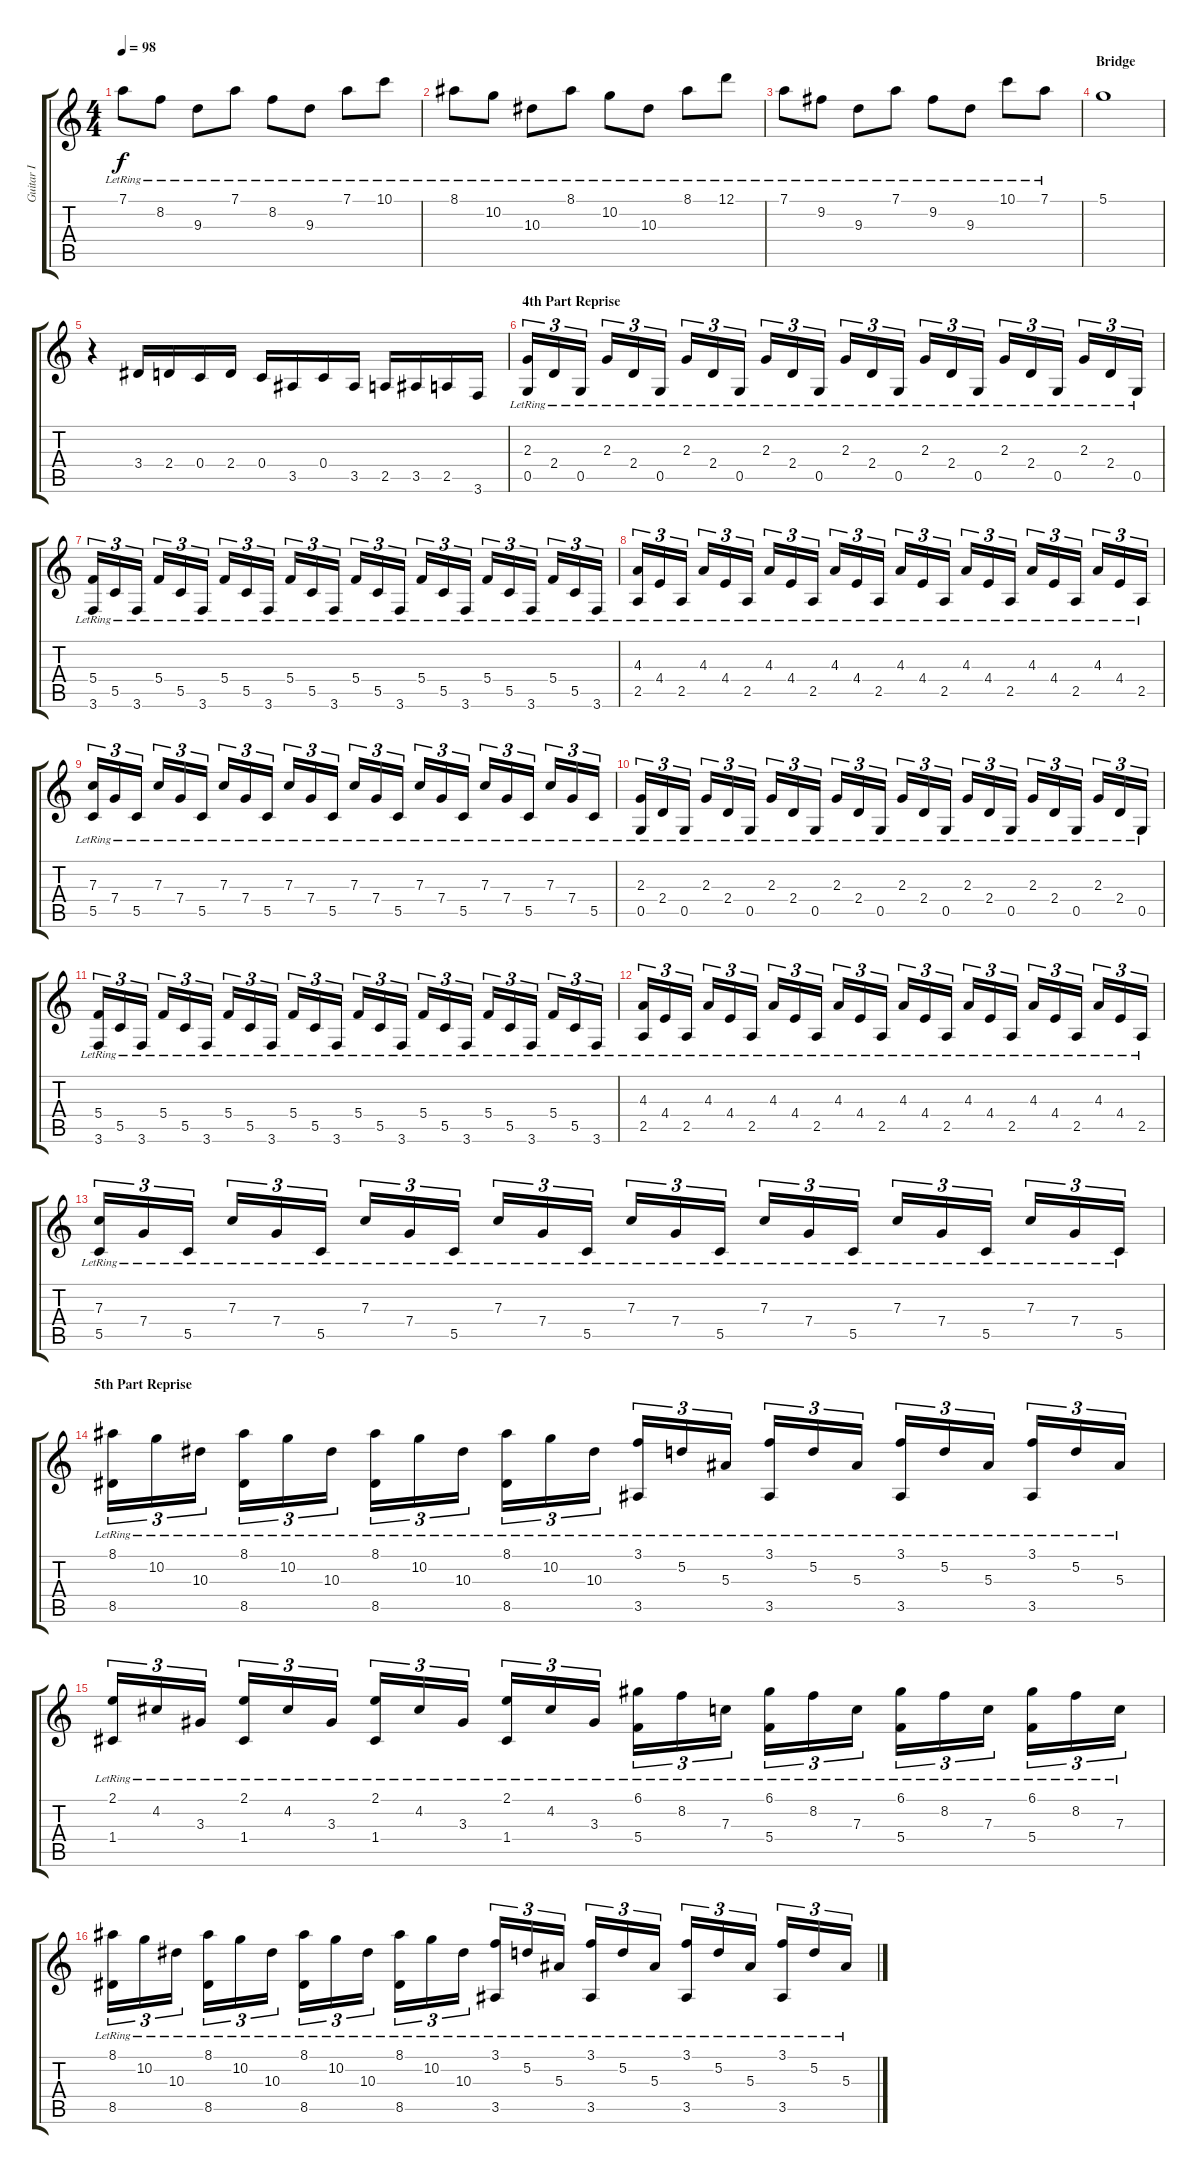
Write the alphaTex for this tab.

\track ("Guitar I" "Guitar I") {instrument acousticguitarsteel}
\staff {score tabs}
\tuning (D4 A3 F3 C3 G2 D2) {hide}
\ts (4 4)
\tempo 98
\clef g2
\ks c
7.1{lr}.8{dy f} 8.2{lr}.8 9.3{lr}.8 7.1{lr}.8 8.2{lr}.8 9.3{lr}.8 7.1{lr}.8 10.1{lr}.8 |
8.1{lr}.8 10.2{lr}.8 10.3{lr}.8 8.1{lr}.8 10.2{lr}.8 10.3{lr}.8 8.1{lr}.8 12.1{lr}.8 |
7.1{lr}.8 9.2{lr}.8 9.3{lr}.8 7.1{lr}.8 9.2{lr}.8 9.3{lr}.8 10.1{lr}.8 7.1{lr}.8 |
\section ("" "Bridge")
5.1.1 |
r.4 3.4.16 2.4.16 0.4.16 2.4.16 0.4.16 3.5.16 0.4.16 3.5.16 2.5.16 3.5.16 2.5.16 3.6.16 |
\section ("" "4th Part Reprise")
(2.3{lr} 0.5{lr}).16{tu (3 2)} 2.4{lr}.16{tu (3 2)} 0.5{lr}.16{tu (3 2)} 2.3{lr}.16{tu (3 2)} 2.4{lr}.16{tu (3 2)} 0.5{lr}.16{tu (3 2)} 2.3{lr}.16{tu (3 2)} 2.4{lr}.16{tu (3 2)} 0.5{lr}.16{tu (3 2)} 2.3{lr}.16{tu (3 2)} 2.4{lr}.16{tu (3 2)} 0.5{lr}.16{tu (3 2)} 2.3{lr}.16{tu (3 2)} 2.4{lr}.16{tu (3 2)} 0.5{lr}.16{tu (3 2)} 2.3{lr}.16{tu (3 2)} 2.4{lr}.16{tu (3 2)} 0.5{lr}.16{tu (3 2)} 2.3{lr}.16{tu (3 2)} 2.4{lr}.16{tu (3 2)} 0.5{lr}.16{tu (3 2)} 2.3{lr}.16{tu (3 2)} 2.4{lr}.16{tu (3 2)} 0.5{lr}.16{tu (3 2)} |
(5.4{lr} 3.6{lr}).16{tu (3 2)} 5.5{lr}.16{tu (3 2)} 3.6{lr}.16{tu (3 2)} 5.4{lr}.16{tu (3 2)} 5.5{lr}.16{tu (3 2)} 3.6{lr}.16{tu (3 2)} 5.4{lr}.16{tu (3 2)} 5.5{lr}.16{tu (3 2)} 3.6{lr}.16{tu (3 2)} 5.4{lr}.16{tu (3 2)} 5.5{lr}.16{tu (3 2)} 3.6{lr}.16{tu (3 2)} 5.4{lr}.16{tu (3 2)} 5.5{lr}.16{tu (3 2)} 3.6{lr}.16{tu (3 2)} 5.4{lr}.16{tu (3 2)} 5.5{lr}.16{tu (3 2)} 3.6{lr}.16{tu (3 2)} 5.4{lr}.16{tu (3 2)} 5.5{lr}.16{tu (3 2)} 3.6{lr}.16{tu (3 2)} 5.4{lr}.16{tu (3 2)} 5.5{lr}.16{tu (3 2)} 3.6{lr}.16{tu (3 2)} |
(4.3{lr} 2.5{lr}).16{tu (3 2)} 4.4{lr}.16{tu (3 2)} 2.5{lr}.16{tu (3 2)} 4.3{lr}.16{tu (3 2)} 4.4{lr}.16{tu (3 2)} 2.5{lr}.16{tu (3 2)} 4.3{lr}.16{tu (3 2)} 4.4{lr}.16{tu (3 2)} 2.5{lr}.16{tu (3 2)} 4.3{lr}.16{tu (3 2)} 4.4{lr}.16{tu (3 2)} 2.5{lr}.16{tu (3 2)} 4.3{lr}.16{tu (3 2)} 4.4{lr}.16{tu (3 2)} 2.5{lr}.16{tu (3 2)} 4.3{lr}.16{tu (3 2)} 4.4{lr}.16{tu (3 2)} 2.5{lr}.16{tu (3 2)} 4.3{lr}.16{tu (3 2)} 4.4{lr}.16{tu (3 2)} 2.5{lr}.16{tu (3 2)} 4.3{lr}.16{tu (3 2)} 4.4{lr}.16{tu (3 2)} 2.5{lr}.16{tu (3 2)} |
(7.3{lr} 5.5{lr}).16{tu (3 2)} 7.4{lr}.16{tu (3 2)} 5.5{lr}.16{tu (3 2)} 7.3{lr}.16{tu (3 2)} 7.4{lr}.16{tu (3 2)} 5.5{lr}.16{tu (3 2)} 7.3{lr}.16{tu (3 2)} 7.4{lr}.16{tu (3 2)} 5.5{lr}.16{tu (3 2)} 7.3{lr}.16{tu (3 2)} 7.4{lr}.16{tu (3 2)} 5.5{lr}.16{tu (3 2)} 7.3{lr}.16{tu (3 2)} 7.4{lr}.16{tu (3 2)} 5.5{lr}.16{tu (3 2)} 7.3{lr}.16{tu (3 2)} 7.4{lr}.16{tu (3 2)} 5.5{lr}.16{tu (3 2)} 7.3{lr}.16{tu (3 2)} 7.4{lr}.16{tu (3 2)} 5.5{lr}.16{tu (3 2)} 7.3{lr}.16{tu (3 2)} 7.4{lr}.16{tu (3 2)} 5.5{lr}.16{tu (3 2)} |
(2.3{lr} 0.5{lr}).16{tu (3 2)} 2.4{lr}.16{tu (3 2)} 0.5{lr}.16{tu (3 2)} 2.3{lr}.16{tu (3 2)} 2.4{lr}.16{tu (3 2)} 0.5{lr}.16{tu (3 2)} 2.3{lr}.16{tu (3 2)} 2.4{lr}.16{tu (3 2)} 0.5{lr}.16{tu (3 2)} 2.3{lr}.16{tu (3 2)} 2.4{lr}.16{tu (3 2)} 0.5{lr}.16{tu (3 2)} 2.3{lr}.16{tu (3 2)} 2.4{lr}.16{tu (3 2)} 0.5{lr}.16{tu (3 2)} 2.3{lr}.16{tu (3 2)} 2.4{lr}.16{tu (3 2)} 0.5{lr}.16{tu (3 2)} 2.3{lr}.16{tu (3 2)} 2.4{lr}.16{tu (3 2)} 0.5{lr}.16{tu (3 2)} 2.3{lr}.16{tu (3 2)} 2.4{lr}.16{tu (3 2)} 0.5{lr}.16{tu (3 2)} |
(5.4{lr} 3.6{lr}).16{tu (3 2)} 5.5{lr}.16{tu (3 2)} 3.6{lr}.16{tu (3 2)} 5.4{lr}.16{tu (3 2)} 5.5{lr}.16{tu (3 2)} 3.6{lr}.16{tu (3 2)} 5.4{lr}.16{tu (3 2)} 5.5{lr}.16{tu (3 2)} 3.6{lr}.16{tu (3 2)} 5.4{lr}.16{tu (3 2)} 5.5{lr}.16{tu (3 2)} 3.6{lr}.16{tu (3 2)} 5.4{lr}.16{tu (3 2)} 5.5{lr}.16{tu (3 2)} 3.6{lr}.16{tu (3 2)} 5.4{lr}.16{tu (3 2)} 5.5{lr}.16{tu (3 2)} 3.6{lr}.16{tu (3 2)} 5.4{lr}.16{tu (3 2)} 5.5{lr}.16{tu (3 2)} 3.6{lr}.16{tu (3 2)} 5.4{lr}.16{tu (3 2)} 5.5{lr}.16{tu (3 2)} 3.6{lr}.16{tu (3 2)} |
(4.3{lr} 2.5{lr}).16{tu (3 2)} 4.4{lr}.16{tu (3 2)} 2.5{lr}.16{tu (3 2)} 4.3{lr}.16{tu (3 2)} 4.4{lr}.16{tu (3 2)} 2.5{lr}.16{tu (3 2)} 4.3{lr}.16{tu (3 2)} 4.4{lr}.16{tu (3 2)} 2.5{lr}.16{tu (3 2)} 4.3{lr}.16{tu (3 2)} 4.4{lr}.16{tu (3 2)} 2.5{lr}.16{tu (3 2)} 4.3{lr}.16{tu (3 2)} 4.4{lr}.16{tu (3 2)} 2.5{lr}.16{tu (3 2)} 4.3{lr}.16{tu (3 2)} 4.4{lr}.16{tu (3 2)} 2.5{lr}.16{tu (3 2)} 4.3{lr}.16{tu (3 2)} 4.4{lr}.16{tu (3 2)} 2.5{lr}.16{tu (3 2)} 4.3{lr}.16{tu (3 2)} 4.4{lr}.16{tu (3 2)} 2.5{lr}.16{tu (3 2)} |
(7.3{lr} 5.5{lr}).16{tu (3 2)} 7.4{lr}.16{tu (3 2)} 5.5{lr}.16{tu (3 2)} 7.3{lr}.16{tu (3 2)} 7.4{lr}.16{tu (3 2)} 5.5{lr}.16{tu (3 2)} 7.3{lr}.16{tu (3 2)} 7.4{lr}.16{tu (3 2)} 5.5{lr}.16{tu (3 2)} 7.3{lr}.16{tu (3 2)} 7.4{lr}.16{tu (3 2)} 5.5{lr}.16{tu (3 2)} 7.3{lr}.16{tu (3 2)} 7.4{lr}.16{tu (3 2)} 5.5{lr}.16{tu (3 2)} 7.3{lr}.16{tu (3 2)} 7.4{lr}.16{tu (3 2)} 5.5{lr}.16{tu (3 2)} 7.3{lr}.16{tu (3 2)} 7.4{lr}.16{tu (3 2)} 5.5{lr}.16{tu (3 2)} 7.3{lr}.16{tu (3 2)} 7.4{lr}.16{tu (3 2)} 5.5{lr}.16{tu (3 2)} |
\section ("" "5th Part Reprise")
(8.1{lr} 8.5{lr}).16{tu (3 2)} 10.2{lr}.16{tu (3 2)} 10.3{lr}.16{tu (3 2)} (8.1{lr} 8.5{lr}).16{tu (3 2)} 10.2{lr}.16{tu (3 2)} 10.3{lr}.16{tu (3 2)} (8.1{lr} 8.5{lr}).16{tu (3 2)} 10.2{lr}.16{tu (3 2)} 10.3{lr}.16{tu (3 2)} (8.1{lr} 8.5{lr}).16{tu (3 2)} 10.2{lr}.16{tu (3 2)} 10.3{lr}.16{tu (3 2)} (3.1{lr} 3.5{lr}).16{tu (3 2)} 5.2{lr}.16{tu (3 2)} 5.3{lr}.16{tu (3 2)} (3.1{lr} 3.5{lr}).16{tu (3 2)} 5.2{lr}.16{tu (3 2)} 5.3{lr}.16{tu (3 2)} (3.1{lr} 3.5{lr}).16{tu (3 2)} 5.2{lr}.16{tu (3 2)} 5.3{lr}.16{tu (3 2)} (3.1{lr} 3.5{lr}).16{tu (3 2)} 5.2{lr}.16{tu (3 2)} 5.3{lr}.16{tu (3 2)} |
(2.1{lr} 1.4{lr}).16{tu (3 2)} 4.2{lr}.16{tu (3 2)} 3.3{lr}.16{tu (3 2)} (2.1{lr} 1.4{lr}).16{tu (3 2)} 4.2{lr}.16{tu (3 2)} 3.3{lr}.16{tu (3 2)} (2.1{lr} 1.4{lr}).16{tu (3 2)} 4.2{lr}.16{tu (3 2)} 3.3{lr}.16{tu (3 2)} (2.1{lr} 1.4{lr}).16{tu (3 2)} 4.2{lr}.16{tu (3 2)} 3.3{lr}.16{tu (3 2)} (6.1{lr} 5.4{lr}).16{tu (3 2)} 8.2{lr}.16{tu (3 2)} 7.3{lr}.16{tu (3 2)} (6.1{lr} 5.4{lr}).16{tu (3 2)} 8.2{lr}.16{tu (3 2)} 7.3{lr}.16{tu (3 2)} (6.1{lr} 5.4{lr}).16{tu (3 2)} 8.2{lr}.16{tu (3 2)} 7.3{lr}.16{tu (3 2)} (6.1{lr} 5.4{lr}).16{tu (3 2)} 8.2{lr}.16{tu (3 2)} 7.3{lr}.16{tu (3 2)} |
(8.1{lr} 8.5{lr}).16{tu (3 2)} 10.2{lr}.16{tu (3 2)} 10.3{lr}.16{tu (3 2)} (8.1{lr} 8.5{lr}).16{tu (3 2)} 10.2{lr}.16{tu (3 2)} 10.3{lr}.16{tu (3 2)} (8.1{lr} 8.5{lr}).16{tu (3 2)} 10.2{lr}.16{tu (3 2)} 10.3{lr}.16{tu (3 2)} (8.1{lr} 8.5{lr}).16{tu (3 2)} 10.2{lr}.16{tu (3 2)} 10.3{lr}.16{tu (3 2)} (3.1{lr} 3.5{lr}).16{tu (3 2)} 5.2{lr}.16{tu (3 2)} 5.3{lr}.16{tu (3 2)} (3.1{lr} 3.5{lr}).16{tu (3 2)} 5.2{lr}.16{tu (3 2)} 5.3{lr}.16{tu (3 2)} (3.1{lr} 3.5{lr}).16{tu (3 2)} 5.2{lr}.16{tu (3 2)} 5.3{lr}.16{tu (3 2)} (3.1{lr} 3.5{lr}).16{tu (3 2)} 5.2{lr}.16{tu (3 2)} 5.3{lr}.16{tu (3 2)}
